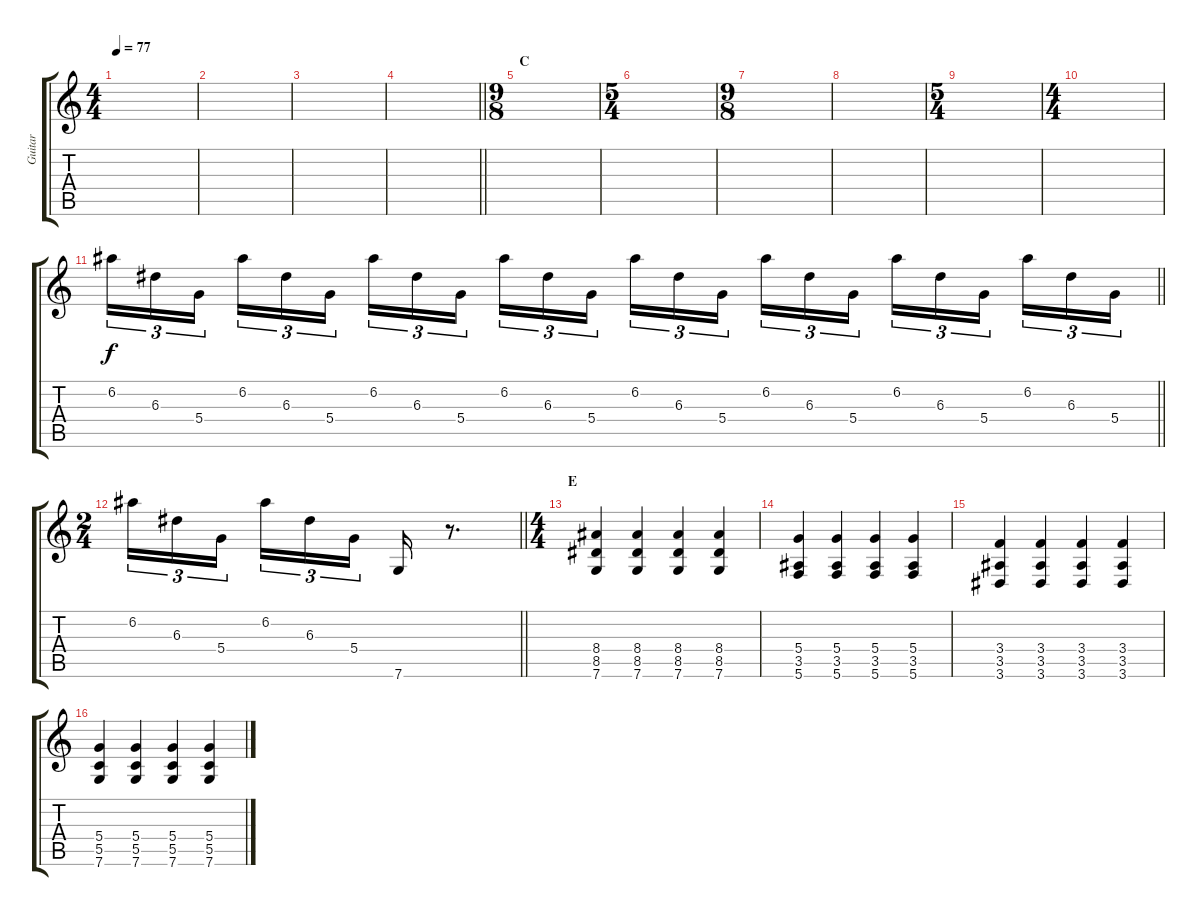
\track ("Guitar" "Guitar") {instrument distortionguitar}
\staff {score tabs}
\tuning (G4 E4 A3 D3 G2 C2) {hide}
\ts (4 4)
\tempo 77
\clef g2
\ks c
|
|
|
\barLineRight lightlight
|
\ts (9 8)
\section ("" "C")
|
\ts (5 4)
|
\ts (9 8)
|
|
\ts (5 4)
|
\ts (4 4)
|
\barLineRight lightlight
6.2.16{tu (3 2) volume 13} 6.3.16{tu (3 2)} 5.4.16{tu (3 2) beam splitsecondary} 6.2.16{tu (3 2)} 6.3.16{tu (3 2)} 5.4.16{tu (3 2)} 6.2.16{tu (3 2)} 6.3.16{tu (3 2)} 5.4.16{tu (3 2) beam splitsecondary} 6.2.16{tu (3 2)} 6.3.16{tu (3 2)} 5.4.16{tu (3 2)} 6.2.16{tu (3 2)} 6.3.16{tu (3 2)} 5.4.16{tu (3 2) beam splitsecondary} 6.2.16{tu (3 2)} 6.3.16{tu (3 2)} 5.4.16{tu (3 2)} 6.2.16{tu (3 2)} 6.3.16{tu (3 2)} 5.4.16{tu (3 2) beam splitsecondary} 6.2.16{tu (3 2)} 6.3.16{tu (3 2)} 5.4.16{tu (3 2)} |
\ts (2 4)
\barLineRight lightlight
6.2.16{tu (3 2) volume 4} 6.3.16{tu (3 2)} 5.4.16{tu (3 2) beam splitsecondary} 6.2.16{tu (3 2)} 6.3.16{tu (3 2)} 5.4.16{tu (3 2)} 7.6.16 r.8{d} |
\ts (4 4)
\section ("" "E")
(8.4 8.5 7.6).4{volume 13} (8.4 8.5 7.6).4 (8.4 8.5 7.6).4 (8.4 8.5 7.6).4 |
(5.4 3.5 5.6).4 (5.4 3.5 5.6).4 (5.4 3.5 5.6).4 (5.4 3.5 5.6).4 |
(3.4 3.5 3.6).4 (3.4 3.5 3.6).4 (3.4 3.5 3.6).4 (3.4 3.5 3.6).4 |
(5.4 5.5 7.6).4 (5.4 5.5 7.6).4 (5.4 5.5 7.6).4 (5.4 5.5 7.6).4
